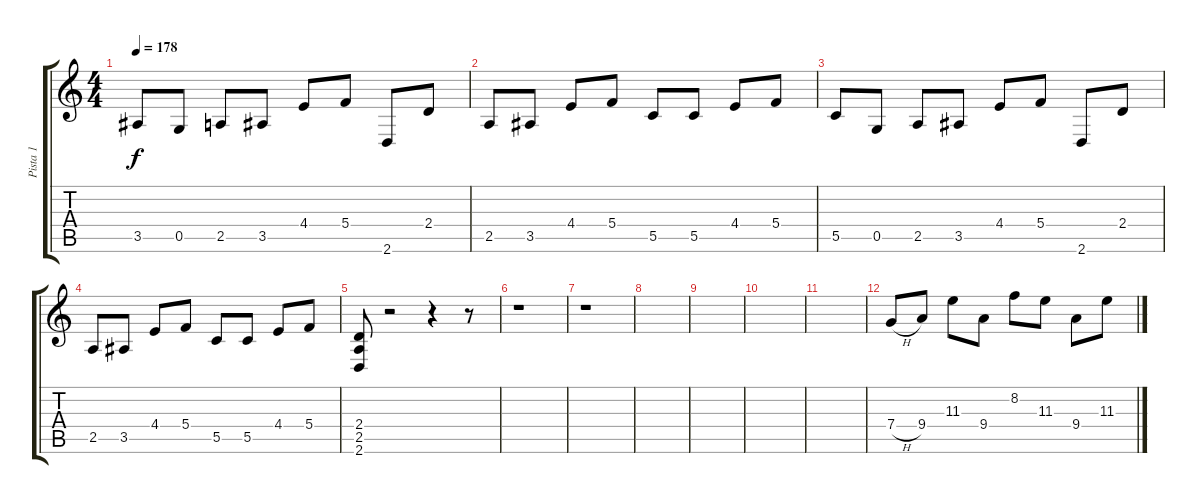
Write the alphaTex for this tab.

\track ("Pista 1" "Pista 1") {instrument overdrivenguitar}
\staff {score tabs}
\tuning (D4 A3 F3 C3 G2 C2) {hide}
\ts (4 4)
\tempo 178
\clef g2
\ks c
3.5.8{dy f} 0.5.8 2.5.8 3.5.8 4.4.8 5.4.8 2.6.8 2.4.8 |
2.5.8 3.5.8 4.4.8 5.4.8 5.5.8 5.5.8 4.4.8 5.4.8 |
5.5.8 0.5.8 2.5.8 3.5.8 4.4.8 5.4.8 2.6.8 2.4.8 |
2.5.8 3.5.8 4.4.8 5.4.8 5.5.8 5.5.8 4.4.8 5.4.8 |
(2.4 2.5 2.6).8 r.2 r.4 r.8 |
r.1 |
r.1 |
|
|
|
|
7.4{h}.8 9.4.8 11.3.8 9.4.8 8.2.8 11.3.8 9.4.8 11.3.8
